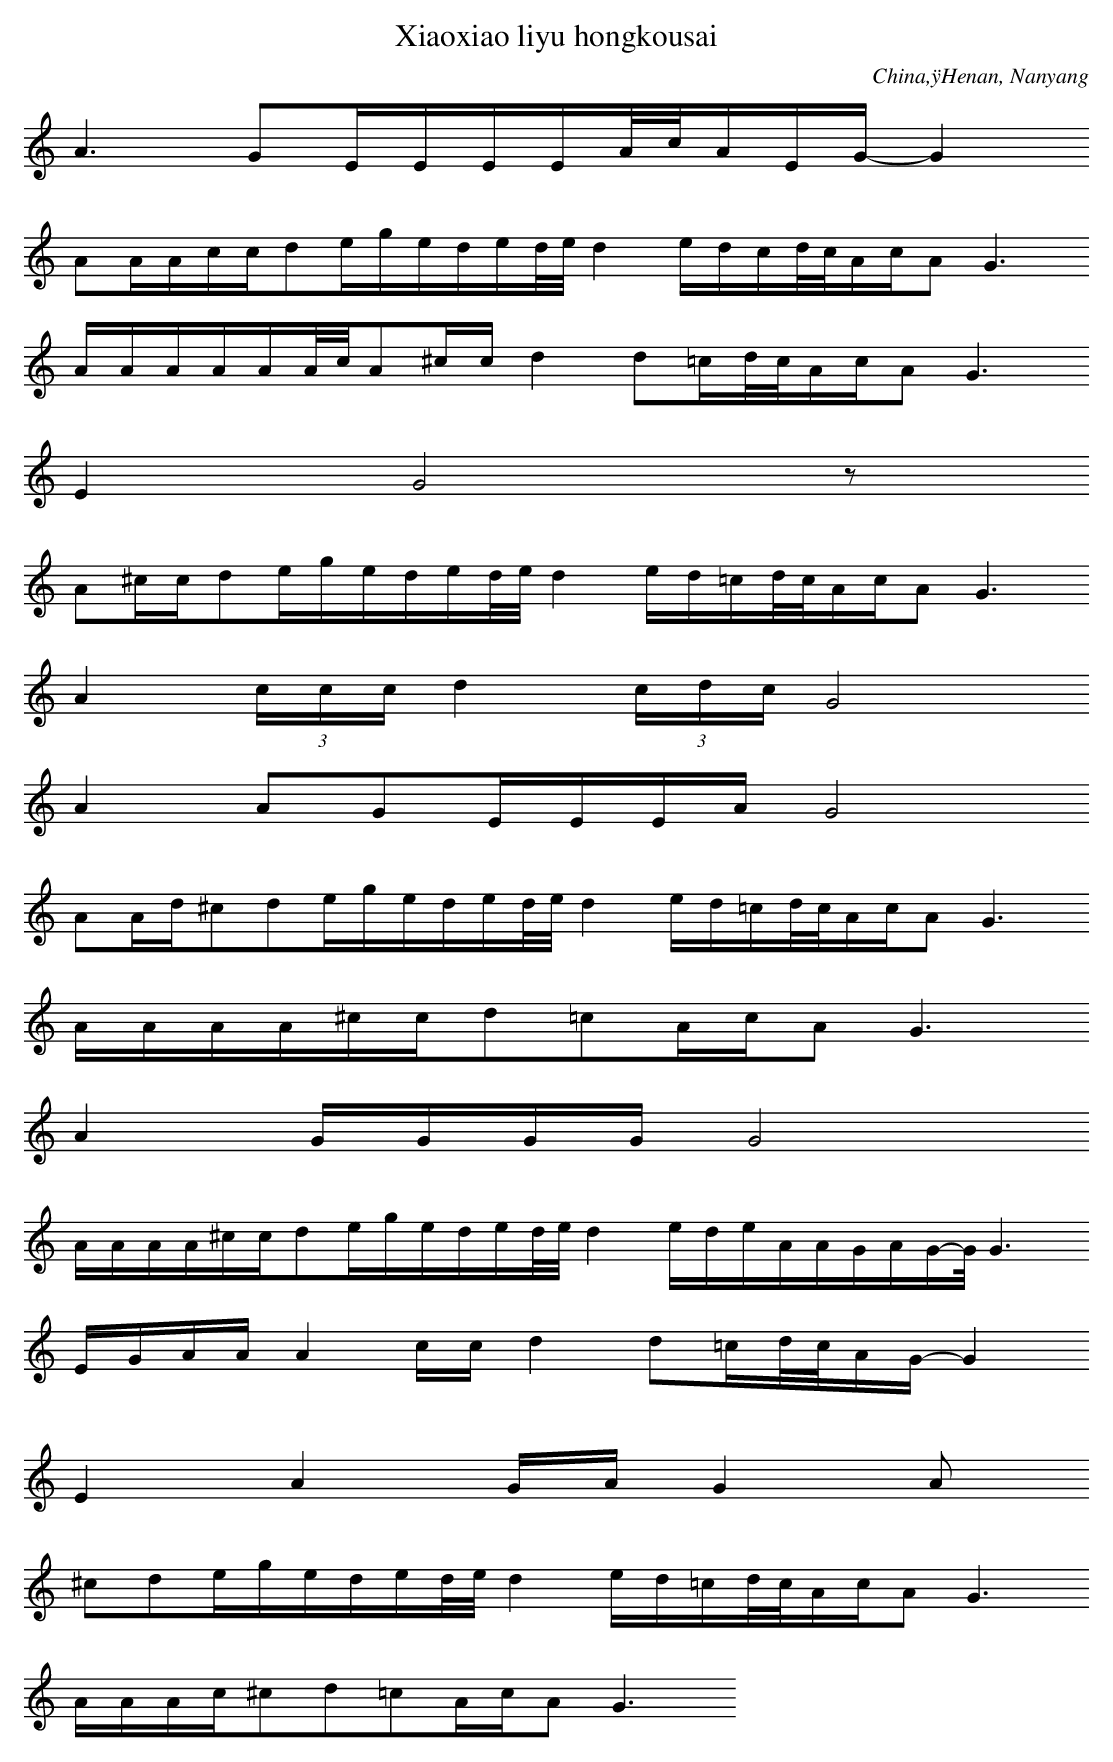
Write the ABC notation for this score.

X:1
T: Xiaoxiao liyu hongkousai
O: China,ÿHenan, Nanyang
M: none
L: 1/32
K: C
A12G4E2E2E2E2AcA2E2G2-G8
A4A2A2c2c2d4e2g2e2d2e2ded8e2d2c2dcA2c2A4G12
A2A2A2A2A2AcA4^c2c2d8d4=c2dcA2c2A4G12
E8G16z4
A4^c2c2d4e2g2e2d2e2ded8e2d2=c2dcA2c2A4G12
A8(3c2c2c2d8(3c2d2c2G16
A8A4G4E2E2E2A2G16
A4A2d2^c4d4e2g2e2d2e2ded8e2d2=c2dcA2c2A4G12
A2A2A2A2^c2c2d4=c4A2c2A4G12
A8G2G2G2G2G16
A2A2A2A2^c2c2d4e2g2e2d2e2ded8e2d2e2A2A2G2A2G2-GG12
E2G2A2A2A8c2c2d8d4=c2dcA2G2-G8
E8A8G2A2G8A4
^c4d4e2g2e2d2e2ded8e2d2=c2dcA2c2A4G12
A2A2A2c2^c4d4=c4A2c2A4G12
